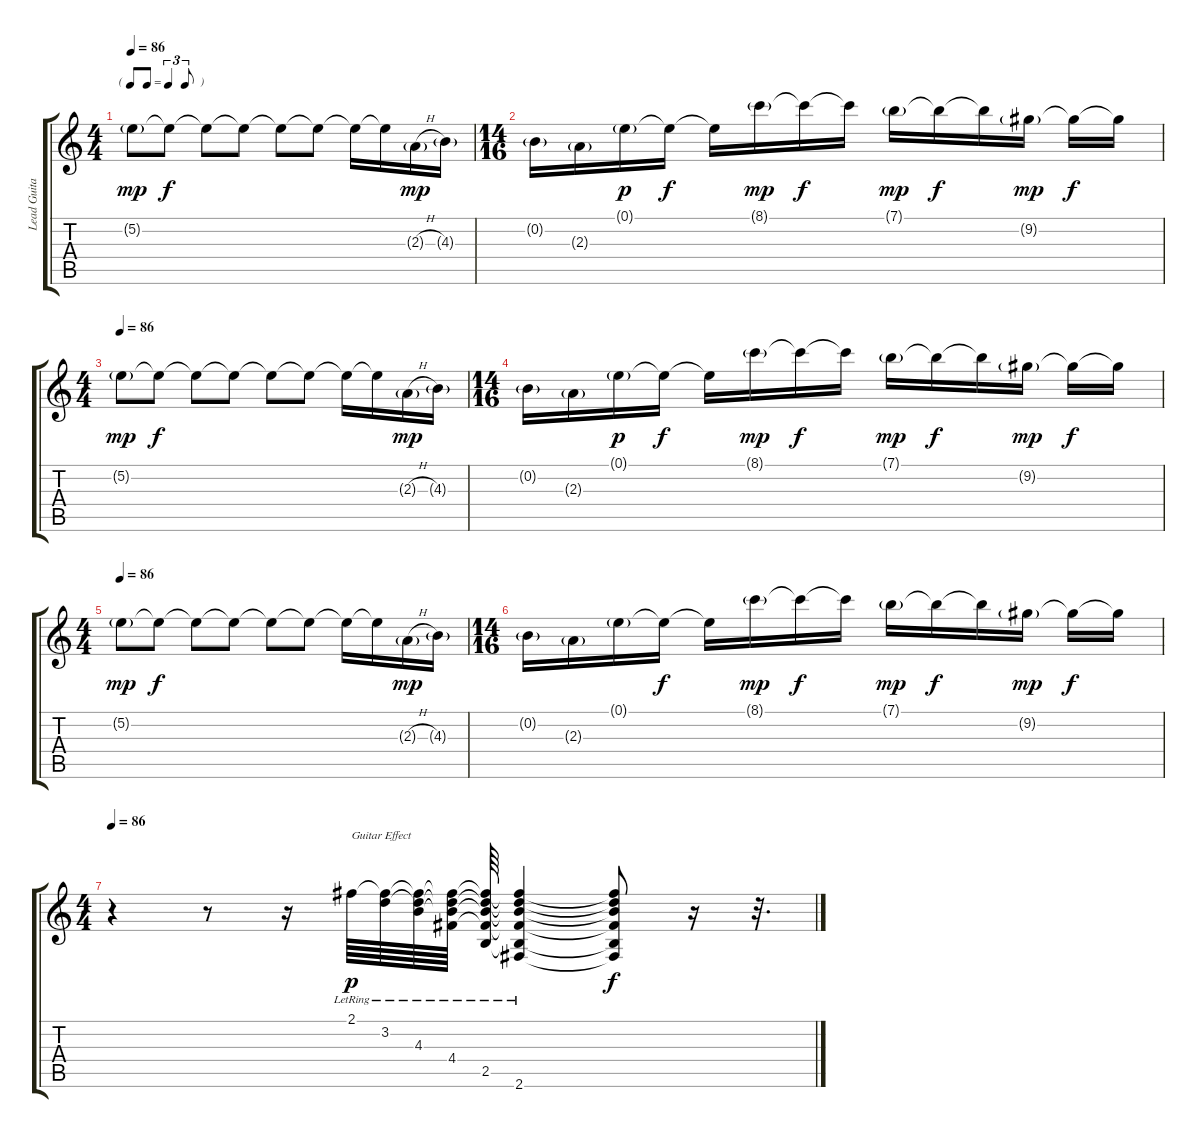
\track ("Lead Guitar" "Lead Guita") {instrument overdrivenguitar}
\staff {score tabs}
\tuning (E4 B3 G3 D3 A2 E2) {hide}
\ts (4 4)
\tf triplet8th
\tempo 86
\clef g2
\ks c
5.2{g}.8{dy mp instrument electricguitarjazz} 5.2{t}.8{dy f} 5.2{t}.8 5.2{t}.8 5.2{t}.8 5.2{t}.8 5.2{t}.16 5.2{t}.16 2.3{h g}.16{dy mp} 4.3{g}.16 |
\ts (14 16)
0.2{g}.16 2.3{g}.16 0.1{g}.16{dy p} 0.1{t}.16{dy f} 0.1{t}.16 8.1{g}.16{dy mp} 8.1{t}.16{dy f} 8.1{t}.16 7.1{g}.16{dy mp} 7.1{t}.16{dy f} 7.1{t}.16 9.2{g}.16{dy mp} 9.2{t}.16{dy f} 9.2{t}.16 |
\ts (4 4)
\tempo 86
5.2{g}.8{dy mp instrument electricguitarjazz} 5.2{t}.8{dy f} 5.2{t}.8 5.2{t}.8 5.2{t}.8 5.2{t}.8 5.2{t}.16 5.2{t}.16 2.3{h g}.16{dy mp} 4.3{g}.16 |
\ts (14 16)
0.2{g}.16 2.3{g}.16 0.1{g}.16{dy p} 0.1{t}.16{dy f} 0.1{t}.16 8.1{g}.16{dy mp} 8.1{t}.16{dy f} 8.1{t}.16 7.1{g}.16{dy mp} 7.1{t}.16{dy f} 7.1{t}.16 9.2{g}.16{dy mp} 9.2{t}.16{dy f} 9.2{t}.16 |
\ts (4 4)
\tempo 86
5.2{g}.8{dy mp instrument electricguitarjazz} 5.2{t}.8{dy f} 5.2{t}.8 5.2{t}.8 5.2{t}.8 5.2{t}.8 5.2{t}.16 5.2{t}.16 2.3{h g}.16{dy mp} 4.3{g}.16 |
\ts (14 16)
0.2{g}.16 2.3{g}.16 0.1{g}.16 0.1{t}.16{dy f} 0.1{t}.16 8.1{g}.16{dy mp} 8.1{t}.16{dy f} 8.1{t}.16 7.1{g}.16{dy mp} 7.1{t}.16{dy f} 7.1{t}.16 9.2{g}.16{dy mp} 9.2{t}.16{dy f} 9.2{t}.16 |
\ts (4 4)
\tempo 86
r.4 r.8 r.16 2.1{lr}.64{txt "Guitar Effect" dy p instrument electricguitarclean} (2.1{t} 3.2{lr}).64 (2.1{t} 3.2{t} 4.3{lr}).64 (2.1{t} 3.2{t} 4.3{t} 4.4{lr}).64 (2.1{t} 3.2{t} 4.3{t} 4.4{t} 2.5{lr}).64 (2.1{t} 3.2{t} 4.3{t} 4.4{t} 2.5{t} 2.6{lr}).4 (2.1{t} 3.2{t} 4.3{t} 4.4{t} 2.5{t} 2.6{t}).8{dy f} r.16 r.32{d}
